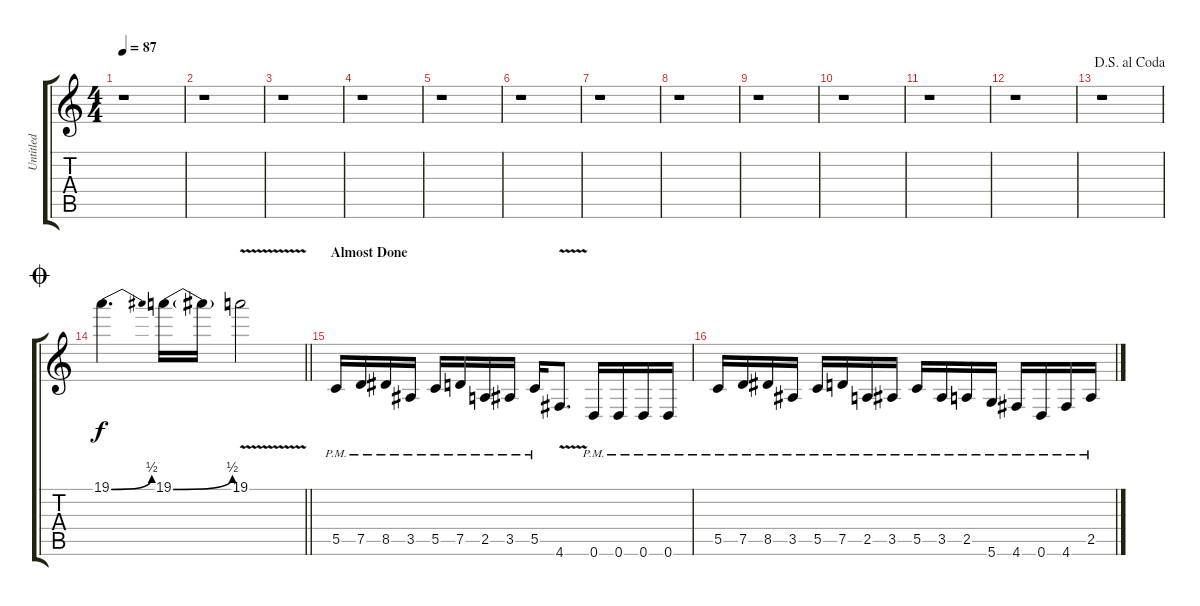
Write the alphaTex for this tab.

\track ("Untitled" "Untitled") {instrument distortionguitar}
\staff {score tabs}
\tuning (D4 A3 F3 C3 G2 D2) {hide}
\ts (4 4)
\tempo 87
\clef g2
\ks c
r.1{dy f} |
r.1 |
r.1 |
r.1 |
r.1 |
r.1 |
r.1 |
r.1 |
r.1 |
r.1 |
r.1 |
r.1 |
\jump dalsegnoalcoda
r.1 |
\jump coda
\barLineRight lightlight
19.1{be (bend 0 0 60 2)}.4{d} 19.1{be (bend 0 0 60 2)}.16 19.1{t}.16 19.1{v}.2 |
\section ("" "Almost Done")
5.5{pm}.16 7.5{pm}.16 8.5{pm}.16 3.5{pm}.16 5.5{pm}.16 7.5{pm}.16 2.5{pm}.16 3.5{pm}.16 5.5{pm}.16 4.6{v}.8{d} 0.6{pm}.16 0.6{pm}.16 0.6{pm}.16 0.6{pm}.16 |
5.5{pm}.16 7.5{pm}.16 8.5{pm}.16 3.5{pm}.16 5.5{pm}.16 7.5{pm}.16 2.5{pm}.16 3.5{pm}.16 5.5{pm}.16 3.5{pm}.16 2.5{pm}.16 5.6{pm}.16 4.6{pm}.16 0.6{pm}.16 4.6{pm}.16 2.5{pm}.16
